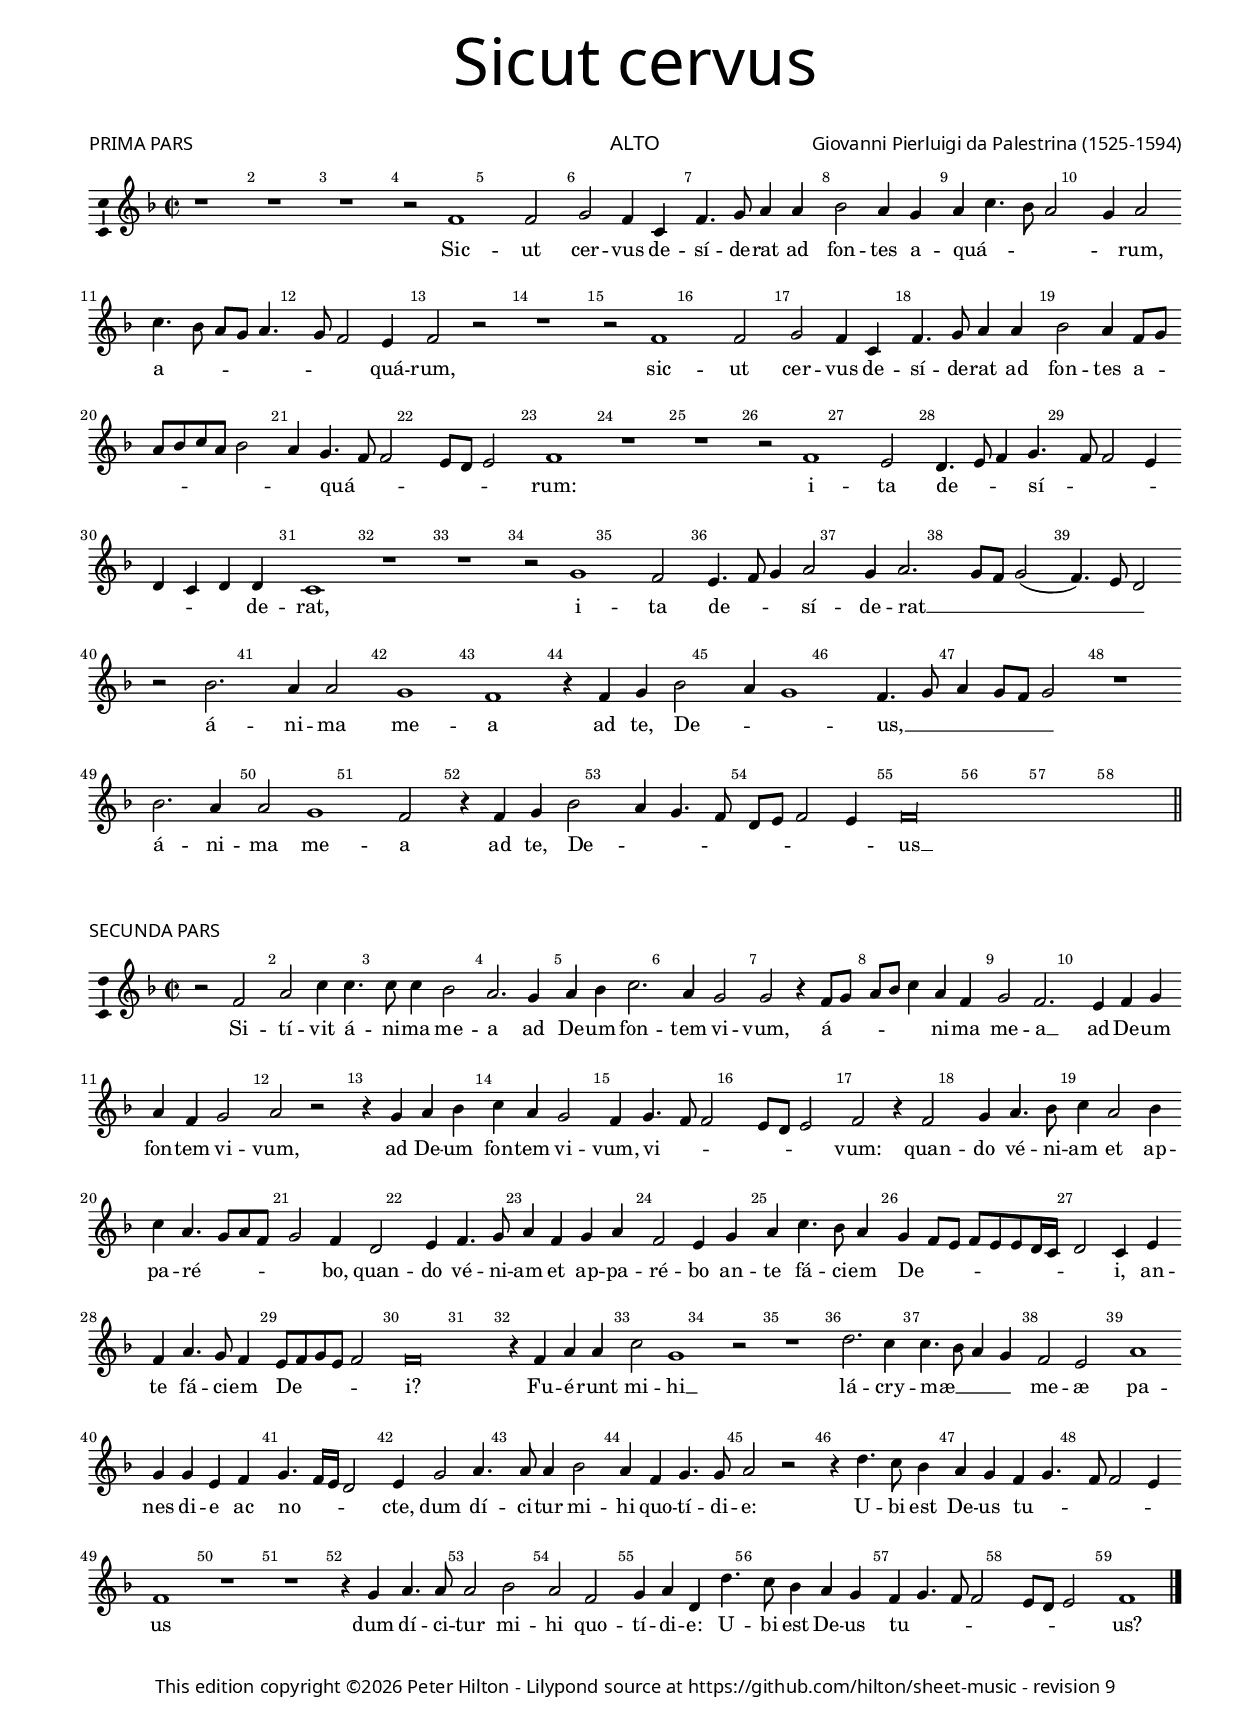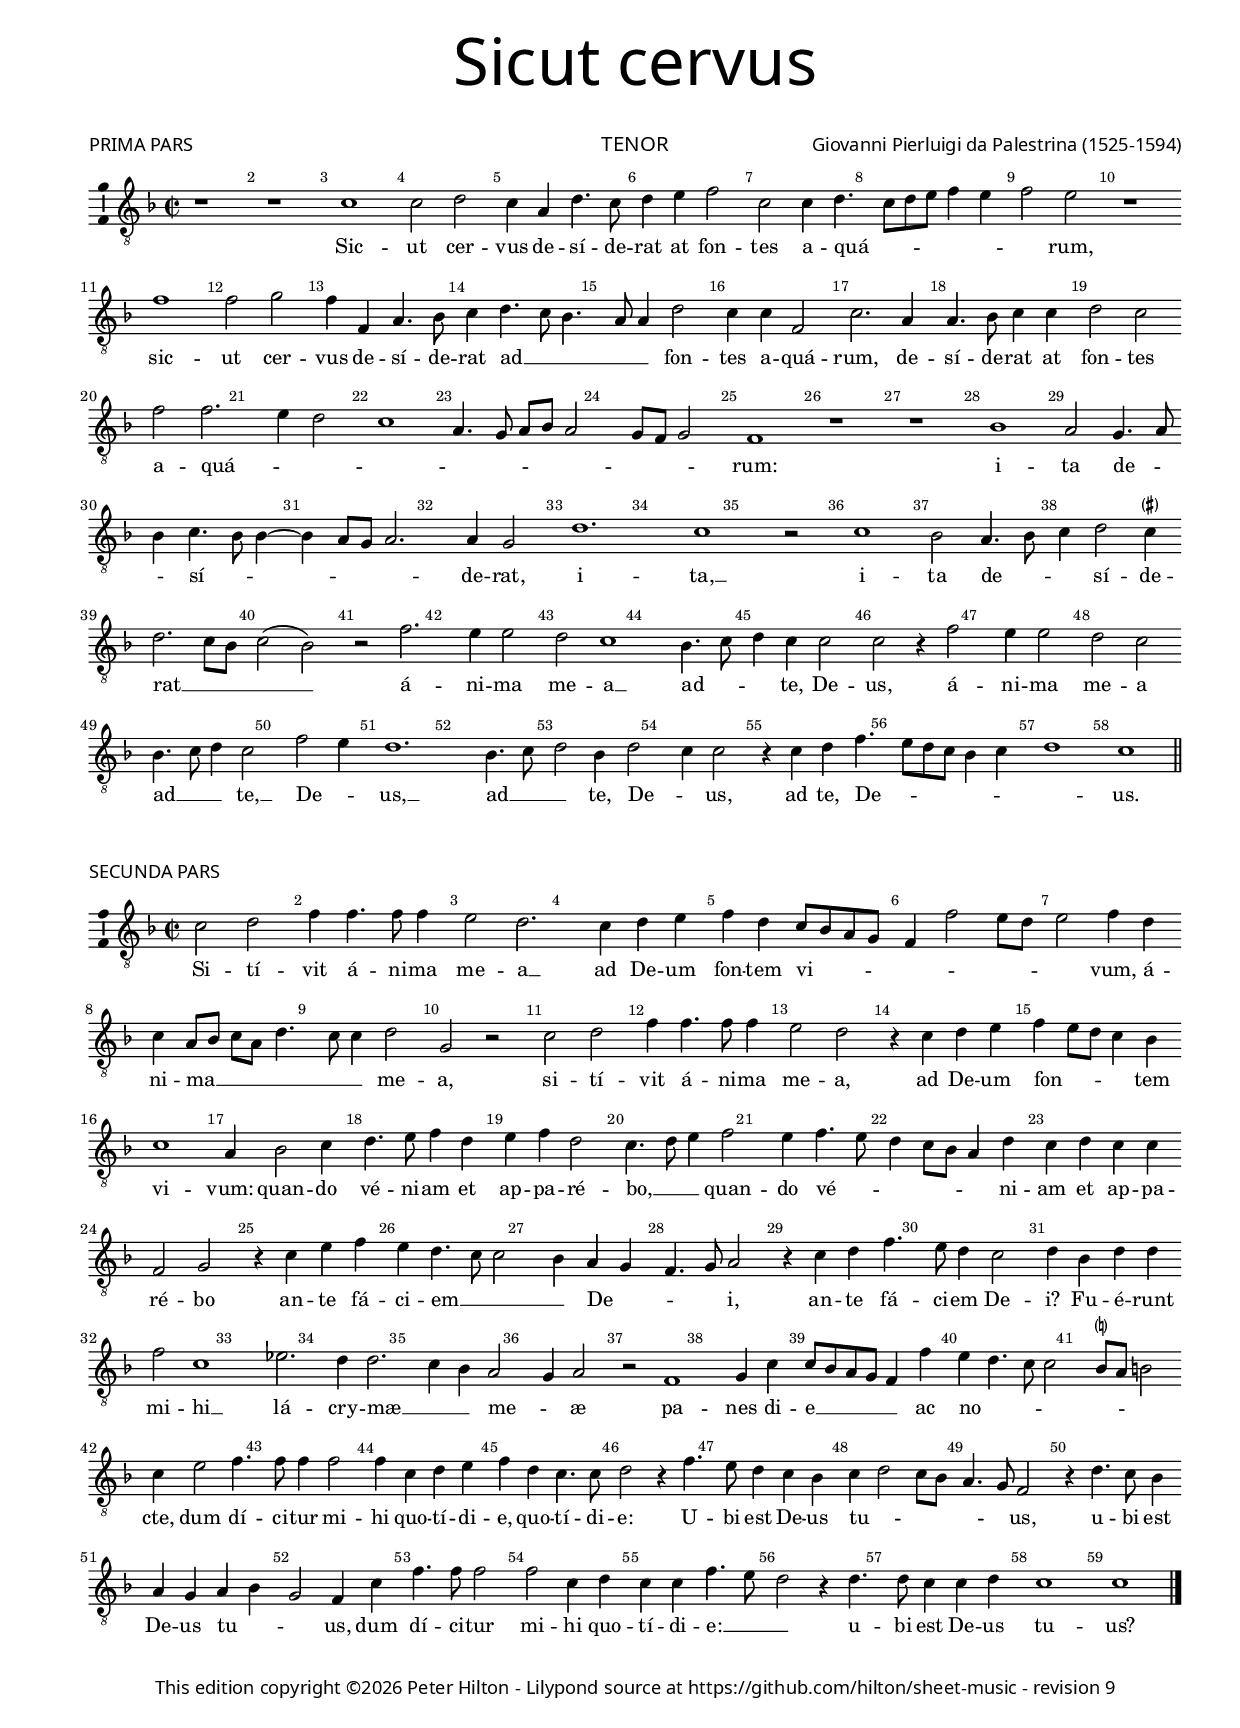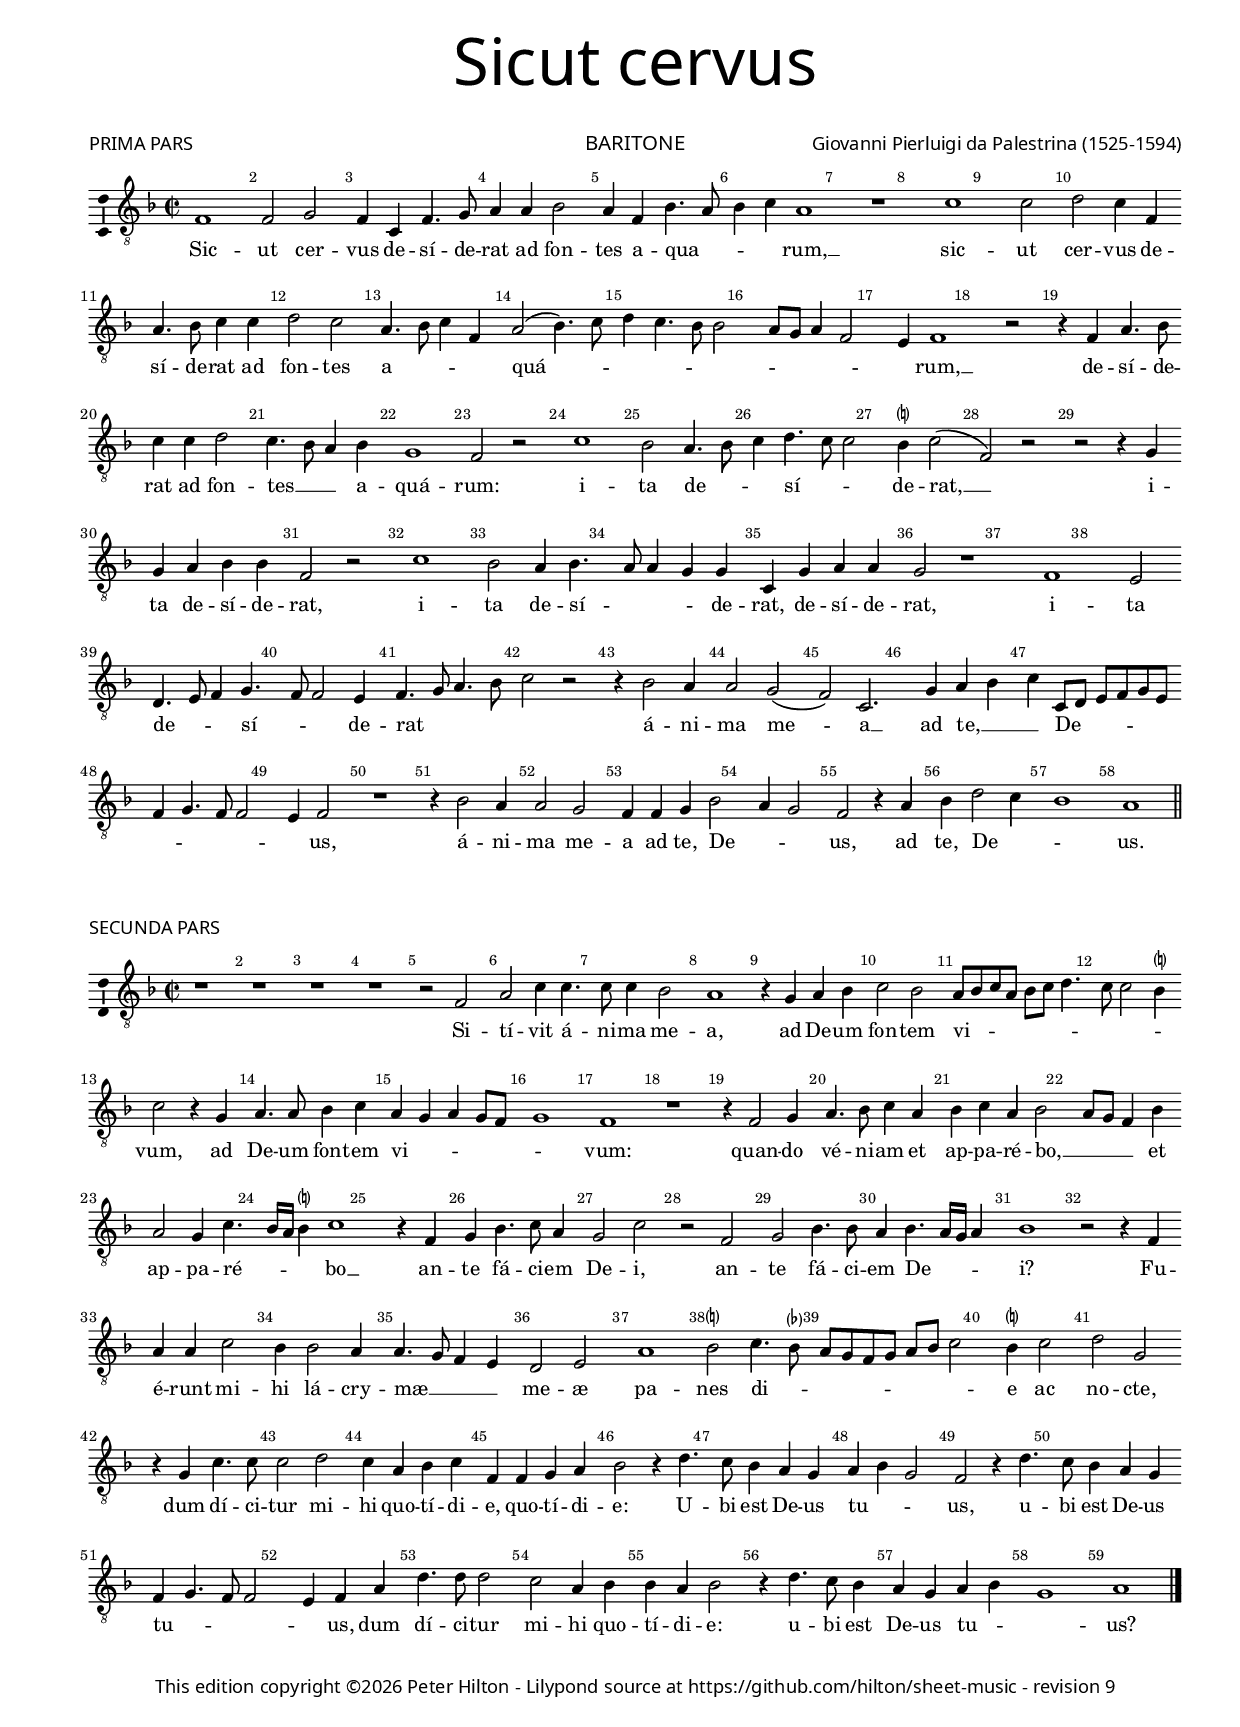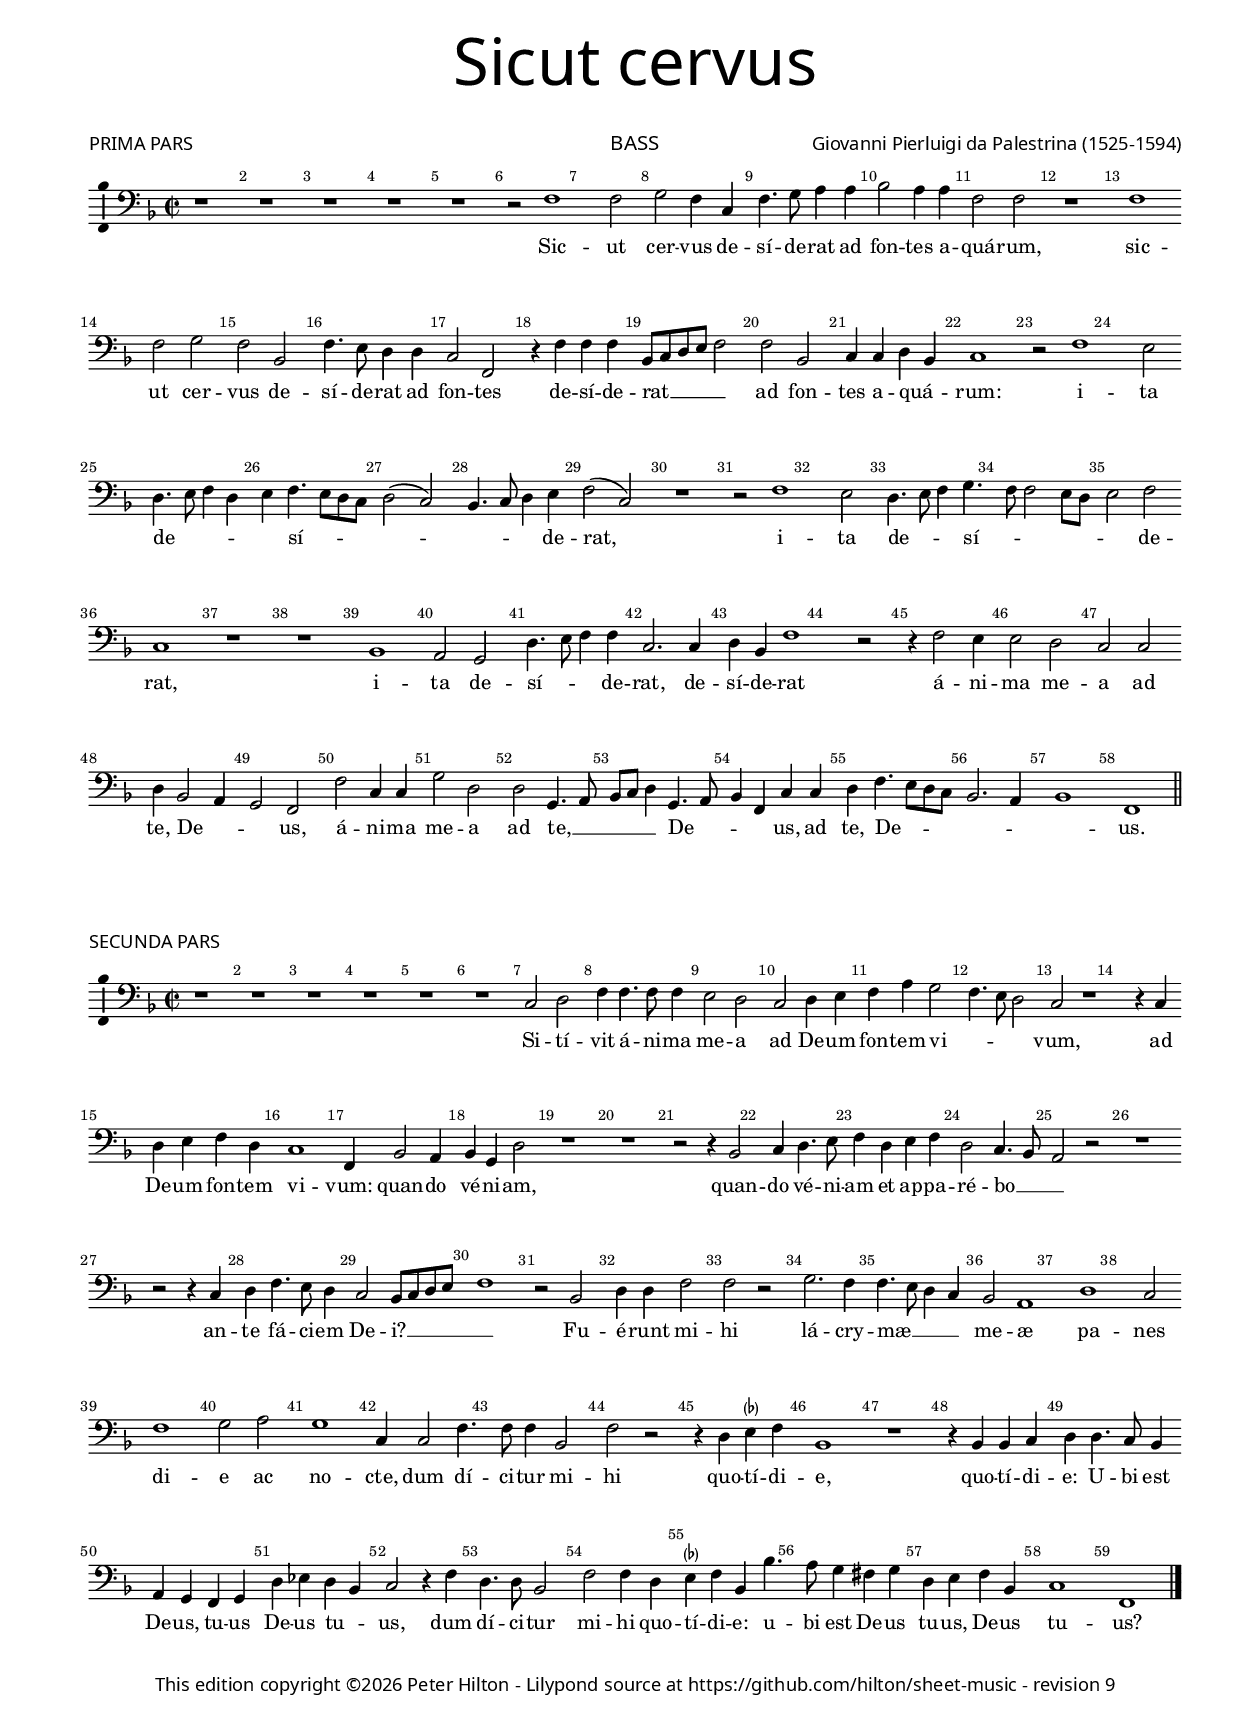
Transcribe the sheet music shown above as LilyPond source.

% Copyright ©2016 Peter Hilton - https://github.com/hilton

\version "2.24.4"
revision = "9"
\pointAndClickOff

#(set-global-staff-size 16)

\paper {
	#(define fonts (make-pango-font-tree "Century Schoolbook L" "Source Sans Pro" "Luxi Mono" (/ 16 20)))
	annotate-spacing = ##f
	two-sided = ##t
	top-margin = 5\mm
	bottom-margin = 5\mm
	inner-margin = 15\mm
	outer-margin = 10\mm
	top-markup-spacing = #'( (basic-distance . 4) )
	markup-system-spacing = #'( (padding . 2) )
	ragged-bottom = ##f
	ragged-last-bottom = ##f
} 

year = #(strftime "©%Y" (localtime (current-time)))

\header {
	title = \markup \medium \fontsize #7 \override #'(font-name . "Source Sans Pro Light") {
		\center-column {
			"Sicut cervus"
			\vspace #2
		}
	}
	composer = \markup \sans \column \right-align { "Giovanni Pierluigi da Palestrina (1525-1594)" }
	poet = \markup \medium \sans { "PRIMA PARS" }
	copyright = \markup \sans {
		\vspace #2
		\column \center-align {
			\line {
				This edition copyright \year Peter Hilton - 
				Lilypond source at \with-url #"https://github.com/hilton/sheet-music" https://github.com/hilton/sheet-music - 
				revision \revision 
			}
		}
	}
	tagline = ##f
}

\layout {
	indent = #0
  	ragged-right = ##f
  	ragged-last = ##f
	\context {
		\Score
		\override BarNumber.self-alignment-X = #CENTER
		\override BarNumber.break-visibility = #'#(#f #t #t)
		\override BarLine.transparent = ##t
		\remove "Metronome_mark_engraver"
		\override VerticalAxisGroup.staff-staff-spacing = #'((basic-distance . 10) (stretchability . 100))
	}
	\context { 
		\StaffGroup
		\remove "Span_bar_engraver"	
	}
	\context { 
		\Voice 
		\override NoteHead.style = #'baroque
		\consists "Horizontal_bracket_engraver"
		\consists "Ambitus_engraver"
	}
}

global= { 
	\key f \major
	\time 2/2
	\tempo 2 = 55
	\set Staff.midiInstrument = "choir aahs"
	\accidentalStyle "forget"
}

showBarLine = { \once \override Score.BarLine.transparent = ##f }
ficta = { \once \set suggestAccidentals = ##t \override AccidentalSuggestion.parenthesized = ##t }
fictaParenthesized = { \once \set suggestAccidentals = ##t \override AccidentalSuggestion.parenthesized = ##t }

cantus = \new Voice	{
	\relative c' {
		r1 r r r2 f1 f2 |
		g f4 c f4. g8 a4 a bes2 a4 g a c4. bes8 a2 g4 a2 | c4. bes8 a g a4.
		 g8 f2 e4 f2 r r1 r2 f1 f2 g f4 c
		f4. g8 a4 a bes2 a4 f8 g a bes c a bes2 | a4 g4. f8 f2 e8 d e2
		f1 r r | r2 f1 e2 d4. e8 f4 g4. f8 f2 e4 d c d d | c1 r r r2 g'1
		 f2 e4. f8 g4 a2 g4 a2. g8 f g2( f4.) e8 d2 r bes'2.
		a4 a2 g1 f r4 f g bes2 a4 g1 f4. g8
		a4 g8 f g2 r1 bes2. a4 a2 g1 f2 r4 f g bes2
		 a4 g4. f8 d e f2 e4 f\longa | \showBarLine \bar "||"
	}
	\addlyrics {
		Sic -- ut
		cer -- vus de -- sí -- de -- rat ad fon -- tes a -- quá -- _ _ _ _ rum, a -- _ _ _ _
		_ _ quá -- rum, sic -- ut cer -- vus de -- 
		sí -- de -- rat ad fon -- tes a -- _ _ _ _ _ _ _ quá -- _ _ _ _ _ rum: i -- ta de -- _ _ sí -- 
		_ _ _ _ _ _ de -- rat, i -- 
		ta de -- _ _ sí -- de -- rat __ _ _ _ _ _ á -- 
		ni -- ma me -- a ad te, De -- _ _ us, __
		_ _ _ _ _ á -- ni -- ma me -- a ad te, De -- 
		_ _ _ _ _ _ _ us __
	}
}

altus = \new Voice {
	\relative c {
		\clef "treble_8"
		r1 r c' c2 d c4 a d4. c8
		d4 e f2 c c4 d4. c8 d e f4 e f2 e r1 f
		f2 g f4 f, a4. bes8 c4 d4. c8 bes4. a8 a4 d2 c4 c f,2 c'2. a4
		a4. bes8 c4 c d2 c f f2. e4 d2 c1
		a4. g8 a bes a2 g8 f g2 f1 r r bes
		a2 g4. a8 bes4 c4. bes8 bes4 ~ bes a8 g a2. a4 g2 d'1. c1
		 r2 c1 bes2 a4. bes8 c4 d2 \fictaParenthesized cis4 d2. c8 bes c2( bes)
		r f'2. e4 e2 d c1 bes4. c8 d4 c c2 c r4 f2
		 e4 e2 d c bes4. c8 d4 c2 f e4 d1. bes4. c8
		d2 bes4 d2 c4 c2 r4 c d f4. e8 d c bes4 c d1 c \showBarLine \bar "||"
	}
	\addlyrics {
		Sic -- ut cer -- vus de -- sí -- de -- 
		rat at fon -- tes a -- quá -- _ _ _ _ _ _ rum, sic -- 
		ut cer -- vus de -- sí -- de -- rat ad __ _ _ _ _ fon -- tes a -- quá -- rum, de -- 
		sí -- de -- rat at fon -- tes a -- quá -- _ _ _ _ _ _ _ _ _ _ _ rum: i -- 
		ta de -- _ _ sí -- _ _ _ _ _ de -- rat, i -- ta, __
		i -- ta de -- _ _ sí -- de -- rat __ _ _ _
		á -- ni -- ma me -- a __ ad -- _ _ te, De -- us, á -- 
		ni -- ma me -- a ad __ _ _ te, __ De -- _ us, __ ad __ _
		_ te, De --  _ us, ad te, De -- _ _ _ _ _ _ us.
	}
}

tenor = \new Voice {
	\relative c {
		\clef "treble_8"
		f1 f2 g f4 c f4. g8 a4 a bes2 a4 f bes4. a8
		bes4 c a1 r c c2 d c4 f, a4. bes8 c4 c
		d2 c a4. bes8 c4 f, a2( bes4.) c8 d4 c4. bes8 bes2 a8 g a4 f2 e4 f1
		 r2 r4 f4 a4. bes8 c4 c d2 c4. bes8 a4 bes g1
		f2 r c'1 bes2 a4. bes8 c4 d4. c8 c2 \ficta b4 c2( f,) r
		r2 r4 g4 g a bes bes f2 r c'1 bes2 a4 bes4. a8 a4 g g
		c, g' a a g2 r1 f e2 d4. e8 f4 g4. f8 f2 e4
		f4. g8 a4. bes8 c2 r2 r4 bes2 a4 a2 g( f) c2. g'4 a bes
		c c,8 d e f g e f4 g4. f8 f2 e4 f2 r1 r4 bes2 a4 a2 g
		f4 f g bes2 a4 g2 f r4 a bes d2 c4 bes1 a \showBarLine \bar "||"
	}
	\addlyrics {
		Sic -- ut cer -- vus de -- sí -- de -- rat ad fon -- tes a -- qua -- _
		_ _ rum, __ sic -- ut cer -- vus de -- sí -- de -- rat ad
		fon -- tes a -- _ _ _ quá -- _ _ _ _ _ _ _ _ _ _ rum, __
		de -- sí -- de -- rat ad fon -- tes __ _ _ a -- quá -- 
		rum: i -- ta de -- _ _ sí -- _ _ de -- rat, __
		i -- ta de -- sí -- de -- rat, i -- ta de -- sí -- _ _ _ de -- 
		rat, de -- sí -- de -- rat, i -- ta de -- _ _ sí -- _ _ de -- 
		rat__ _ _ _ _ á -- ni -- ma me -- a __ ad te, __ _
		_ De -- _ _ _ _ _ _ _ _ _ _ us, á -- ni -- ma me -- 
		a ad te, De -- _ _ us, ad te, De -- _ _ us.
		
	}
}

bassus = \new Voice {
	\relative c {
		\clef bass
		r1 r r r r
		r2 f1 f2 g f4 c f4. g8 a4 a bes2 a4 a f2 f
		r1 f f2 g f bes, f'4. e8 d4 d c2 f,
		r4 f' f f bes,8 c d e f2 f bes, c4 c d bes c1
		r2 f1 e2 d4. e8 f4 d e f4. e8 d c d2( c) bes4. c8 d4 e
		f2( c) r1 r2 f1 e2 d4. e8 f4 g4. f8 f2 e8 d
		e2 f c1 r r bes a2 g
		d'4. e8 f4 f c2. c4 d bes f'1 r2 r4 f2 e4 e2 d
		c c d4 bes2 a4 g2 f f' c4 c g'2 d d g,4. a8 
		bes c d4 g,4. a8 bes4 f c' c d f4. e8 d c bes2. a4 bes1 f \showBarLine \bar "||"
	}
	\addlyrics {	
		Sic -- ut cer -- vus de -- sí -- de -- rat ad fon -- tes a -- quá -- rum,
		sic -- ut cer -- vus de -- sí -- de -- rat ad fon -- tes 
		de -- sí -- de -- rat __ _ _ _ _ ad fon -- tes a -- quá -- _ rum:
		i -- ta de -- _ _ _ _ sí -- _ _ _ _ _ _ _ de -- 
		rat, i -- ta de -- _ _ sí -- _ _ _ _ 
		_ de -- rat, i -- ta de -- 
		sí -- _ _ de -- rat, de -- sí -- de -- rat á -- ni -- ma me -- 
		a ad te,  De -- _ _ us,	á -- ni -- ma me -- a ad te, __ _
		_ _ _ De -- _ _ _ us, ad te,  De -- _ _ _ _ _ _ us.
	}
}

cantusB = \new Voice	{
	\relative c' {
		r2 f a c4 c4. c8 c4 bes2 a2. g4 a bes c2.
		a4 g2 g r4 f8 g a bes c4 a f g2 f2. e4 f g | a f g2
		a r2 r4 g4 a bes c a g2 f4 g4. f8 f2 e8 d e2 f r4 f2
		 g4 a4. bes8 c4 a2 bes4 c a4. g8 a f | g2 f4 d2 e4 f4. g8 a4 f g a
		f2 e4 g a c4. bes8 a4 g f8 e f e e d16 c d2 c4 e f a4. g8 f4 e8 f g e f2
		f\breve r4 f a a c2 g1 r2 r1 |
		d'2. c4 c4. bes8 a4 g f2 e a1 g4 g e f | g4. f16 e d2
		e4 g2 a4. a8 a4 bes2 a4 f g4. g8 a2 r2 | r4 d4. c8 bes4 a g f g4.
		 f8 f2 e4 f1 r r r4 g a4. a8 a2 bes
		a f g4 a d, d'4. c8 bes4 a g f g4. f8 f2 e8 d e2 f1 \showBarLine \bar "|."
	}
	\addlyrics {
		Si -- tí -- vit á -- ni -- ma me -- a ad De -- um fon -- 
		tem vi -- vum, á -- _ _ _ _ ni -- ma me -- a __ ad De -- um fon -- tem vi -- 
		vum, ad De -- um fon -- tem vi -- vum, vi -- _ _ _ _ _ vum: quan -- 
		do vé -- ni -- am et ap -- pa -- ré -- _ _ _ _ bo, quan -- do vé -- ni -- am et ap -- pa -- 
		ré -- bo an -- te fá -- ci -- em De -- _ _ _ _ _ _ _ _ i, an -- te fá -- ci -- em De -- _ _ _ _ 
		i? Fu -- é -- runt mi -- hi __
		lá -- cry -- mæ __ _ _ _ me -- æ pa -- nes di -- e ac no --  _ _ _
		cte, dum dí -- ci -- tur mi -- hi quo -- tí -- di -- e: U -- bi est De -- us tu -- _
		_ _ _ us dum dí -- ci -- tur mi -- 
		hi quo -- tí -- di -- e: U -- bi est De -- us tu -- _ _ _ _ _ _ us?
		
	}
}

altusB = \new Voice {
	\relative c {
		\clef "treble_8"
		c'2 d f4 f4. f8 f4 e2 d2. c4 d e f d c8 bes a g
		f4 f'2 e8 d e2 f4 d c a8 bes c a d4. c8 c4 d2 g, r c d 
		f4 f4. f8 f4 e2 d r4 c d e f e8 d c4 bes c1 a4 bes2 c4
		d4. e8 f4 d e f d2 c4. d8 e4 f2 e4 f4. e8 d4 c8 bes a4 d c d c c
		f,2 g r4 c e f e d4. c8 c2 bes4 a g f4. g8 a2 r4 c d f4.
		e8 d4 c2 d4 bes d d f2 c1 es2. d4 d2. c4 bes a2 g4 a2 r f1 g4 c c8 bes a g f4 f' e d4. c8 c2 \ficta b8 a b2
		c4 e2 f4. f8 f4 f2 f4 c d e f d c4. c8 d2 r4 f4. e8 d4 c bes
		c d2 c8 bes a4. g8 f2 r4 d'4. c8 bes4 a g a bes g2 f4 c' f4. f8 f2
		f c4 d c c f4. e8 d2 r4 d4. d8 c4 c d c1 c \showBarLine \bar "|."
	}
	\addlyrics {
		Si -- tí -- vit á -- ni -- ma me -- a __ ad De -- um fon -- tem vi -- _ _ _
		_ _ _ _ _ vum, á -- ni -- ma __ _ _ _ _ _ _ me -- a, si -- tí -- 
		vit á -- ni -- ma me -- a, ad De -- um fon -- _ _ _ tem vi -- vum: quan -- do 
		vé -- ni -- am et ap -- pa -- ré -- bo, __ _ _ quan -- do vé -- _ _ _ _ _ ni -- am et ap -- pa -- 
		ré -- bo an -- te fá -- ci -- em __ _ _ _ De -- _ _ _ i, an -- te fá -- 
		ci -- em De -- i? Fu -- é -- runt mi -- hi __ lá -- cry -- mæ __ _ _ me -- 
		_ æ pa -- nes di -- e __ _ _ _ _ ac no -- _ _ _ _ _ _ 
		cte, dum dí -- ci -- tur mi -- hi quo -- tí -- di -- e, quo -- tí -- di -- e: U -- bi est De -- us 
		tu -- _ _ _ _ _ us, u -- bi est De -- us tu -- _ _ us, dum dí -- ci -- tur 
		mi -- hi quo -- tí -- di -- e: __ _ _ u -- bi est De -- us tu -- us?
	}
}

tenorB = \new Voice {
	\relative c {
		\clef "treble_8"
		r1 r r r r2 f
		a c4 c4. c8 c4 bes2 a1 r4 g a bes c2 bes a8 bes c a bes c d4. c8 c2 \ficta b4 c2 r4 g4 a4. a8 bes4 c a g a g8 f g1 f
		r r4 f2 g4 a4. bes8 c4 a bes c a bes2 a8 g f4 bes a2 g4 c4.
		bes16 a \ficta b4 c1 r4 f, g bes4. c8 a4 g2 c r f, g bes4. bes8
		a4 bes4. a16 g a4 bes1 r2 r4 f4 a a c2 bes4 bes2 a4 a4. g8 f4 e
		d2 e a1 \fictaParenthesized b2 c4. \fictaParenthesized bes?8 a g f g a bes c2 \ficta b4 c2 d g,
		r4 g c4. c8 c2 d c4 a bes c f, f g a bes2 r4 d4. c8 bes4 a g
		a bes g2 f r4 d'4. c8 bes4 a g f g4. f8 f2 e4 f a d4. d8 d2
		c a4 bes bes a bes2 r4 d4. c8 bes4 a g a bes g1 a \showBarLine \bar "|."
	}
	\addlyrics {
		Si -- 
		tí -- vit á -- ni -- ma me -- a, ad De -- um fon -- tem vi -- _ _ _ _ _ _
		_ _ _ vum, ad De -- um fon -- tem vi -- _ _ _ _ _ vum:
		quan -- do vé -- ni -- am et ap -- pa -- ré -- bo, __ _ _ _ et ap -- pa -- ré -- 
		_ _ _ bo __ an -- te fá -- ci -- em De -- i, an -- te fá -- ci -- 
		em De -- _ _ _ i? Fu -- é -- runt mi -- hi lá -- cry -- mæ __ _ _ _
		me -- æ pa -- nes di -- _ _ _ _ _ _ _ _ e ac no -- cte,
		dum dí -- ci -- tur mi -- hi quo -- tí -- di -- e, quo -- tí -- di -- e: U -- bi est De -- us 
		tu -- _ _ us, u -- bi est De -- us tu -- _ _ _ _ us, dum dí -- ci -- tur
		mi -- hi quo -- tí -- di -- e: u -- bi est De -- us tu -- _ _ us?
	}
}

bassusB = \new Voice {
	\relative c {
		\clef bass
		r1 r r r r
		r c2 d f4 f4. f8 f4 e2 d c d4 e f a g2
		f4. e8 d2 c r1 r4 c d e f d c1 f,4 bes2 a4 
		bes g d'2 r1 r r2 r4 bes2 c4 d4. e8 f4 d e f
		d2 c4. bes8 a2 r2 r1 r2 r4 c4 d f4. e8 d4 c2 bes8 c d e
		f1 r2 bes,2 d4 d f2 f r g2. f4 f4. e8 d4 c
		bes2 a1 d c2 f1 g2 a g1
		c,4 c2 f4. f8 f4 bes,2 f' r2 r4 d4 \ficta es f bes,1 r
		r4 bes bes c d d4. c8 bes4 a g f g d' es d bes c2 r4 f d4. d8 bes2
		f'2 f4 d \ficta es f bes, bes'4. a8 g4 fis g d e f bes, c1 f, \showBarLine \bar "|."
	}
	\addlyrics {	
		Si -- tí -- vit á -- ni -- ma me -- a ad De -- um fon -- tem vi -- 
		_ _ _ vum, ad De -- um fon -- tem vi -- vum: quan -- do 
		vé -- ni -- am, quan -- do vé -- ni -- am et ap -- pa -- 
		ré -- bo __ _ _ an -- te fá -- ci -- em De -- i? __ _ _ _
		_ Fu -- é -- runt mi -- hi lá -- cry -- mæ __ _ _ _
		me -- æ pa -- nes di -- e ac no -- 
		cte, dum dí -- ci -- tur mi -- hi quo -- tí -- di -- e, 
		quo -- tí -- di -- e: U -- bi est De -- us, tu -- us De -- us tu -- _ us, dum dí -- ci -- tur 
		mi -- hi quo -- tí -- di -- e: u -- bi est De -- us tu -- us, De -- us tu -- us?
	}
}

\book {
	\header {
		instrument = \markup \medium \sans { "ALTO" }
	}	
	\score {		
		\new Staff {
			\global
			\transpose c c { \cantus }
		}
	}
	\score {		
		\new Staff {
			\global
			\transpose c c { \cantusB }
		}
		\header {
			piece = \markup \medium \sans { "SECUNDA PARS" }
		}	
	}
}

\book {
	\header {
		instrument = \markup \medium \sans { "TENOR" }
	}	
	\score {
		\new Staff {
			\global
			\transpose c c { \altus }
		}
	}
	\score {		
		\new Staff {
			\global
			\transpose c c { \altusB }
		}
		\header {
			piece = \markup \medium \sans { "SECUNDA PARS" }
		}	
	}
}

\book {
	\header {
		instrument = \markup \medium \sans { "BARITONE" }
	}	
	\score {
		\new Staff {
			\global
			\transpose c c { \tenor }
		}
	}
	\score {		
		\new Staff {
			\global
			\transpose c c { \tenorB }
		}
		\header {
			piece = \markup \medium \sans { "SECUNDA PARS" }
		}	
	}
}

\book {
	\header {
		instrument = \markup \medium \sans { "BASS" }
	}	
	\score {
		\new Staff {
			\global
			\transpose c c { \bassus }
		}
	}
	\score {		
		\new Staff {
			\global
			\transpose c c { \bassusB }
		}
		\header {
			piece = \markup \medium \sans { "SECUNDA PARS" }
		}	
	}
}
